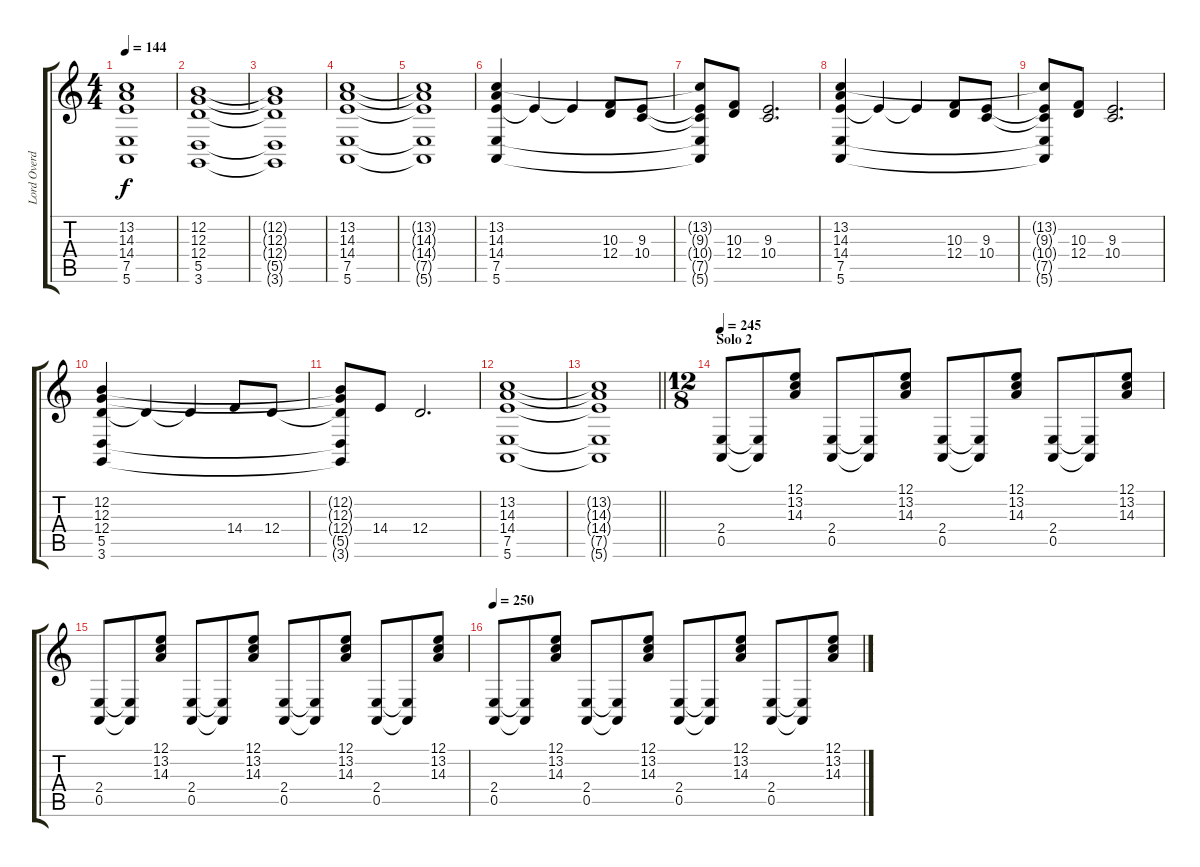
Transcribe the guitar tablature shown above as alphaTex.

\track ("Lord Overdub" "Lord Overd") {instrument drawbarorgan}
\staff {score tabs}
\tuning (E4 B3 G3 D3 A2 E2) {hide}
\ts (4 4)
\tempo 144
\clef g2
\ks c
(13.2{t} 14.3{t} 14.4{t} 7.5{t} 5.6{t}).1{dy f} |
(12.2 12.3 12.4 5.5 3.6).1 |
(12.2{t} 12.3{t} 12.4{t} 5.5{t} 3.6{t}).1 |
(13.2 14.3 14.4 7.5 5.6).1 |
(13.2{t} 14.3{t} 14.4{t} 7.5{t} 5.6{t}).1 |
(13.2 14.3 14.4 7.5 5.6).4 14.4{t}.4 14.4{t}.4 (10.3 12.4).8 (9.3 10.4).8 |
(13.2{t} 9.3{t} 10.4{t} 7.5{t} 5.6{t}).8 (10.3 12.4).8 (9.3 10.4).2{d} |
(13.2 14.3 14.4 7.5 5.6).4 14.4{t}.4 14.4{t}.4 (10.3 12.4).8 (9.3 10.4).8 |
(13.2{t} 9.3{t} 10.4{t} 7.5{t} 5.6{t}).8 (10.3 12.4).8 (9.3 10.4).2{d} |
(12.2 12.3 12.4 5.5 3.6).4 12.4{t}.4 12.4{t}.4 14.4.8 12.4.8 |
(12.2{t} 12.3{t} 12.4{t} 5.5{t} 3.6{t}).8 14.4.8 12.4.2{d} |
(13.2 14.3 14.4 7.5 5.6).1 |
\barLineRight lightlight
(13.2{t} 14.3{t} 14.4{t} 7.5{t} 5.6{t}).1 |
\ts (12 8)
\section ("" "Solo 2")
\tempo 245
(2.4 0.5).8 (2.4{t} 0.5{t}).8 (12.1 13.2 14.3).8 (2.4 0.5).8 (2.4{t} 0.5{t}).8 (12.1 13.2 14.3).8 (2.4 0.5).8 (2.4{t} 0.5{t}).8 (12.1 13.2 14.3).8 (2.4 0.5).8 (2.4{t} 0.5{t}).8 (12.1 13.2 14.3).8 |
(2.4 0.5).8 (2.4{t} 0.5{t}).8 (12.1 13.2 14.3).8 (2.4 0.5).8 (2.4{t} 0.5{t}).8 (12.1 13.2 14.3).8 (2.4 0.5).8 (2.4{t} 0.5{t}).8 (12.1 13.2 14.3).8 (2.4 0.5).8 (2.4{t} 0.5{t}).8 (12.1 13.2 14.3).8 |
\tempo 250
(2.4 0.5).8 (2.4{t} 0.5{t}).8 (12.1 13.2 14.3).8 (2.4 0.5).8 (2.4{t} 0.5{t}).8 (12.1 13.2 14.3).8 (2.4 0.5).8 (2.4{t} 0.5{t}).8 (12.1 13.2 14.3).8 (2.4 0.5).8 (2.4{t} 0.5{t}).8 (12.1 13.2 14.3).8
